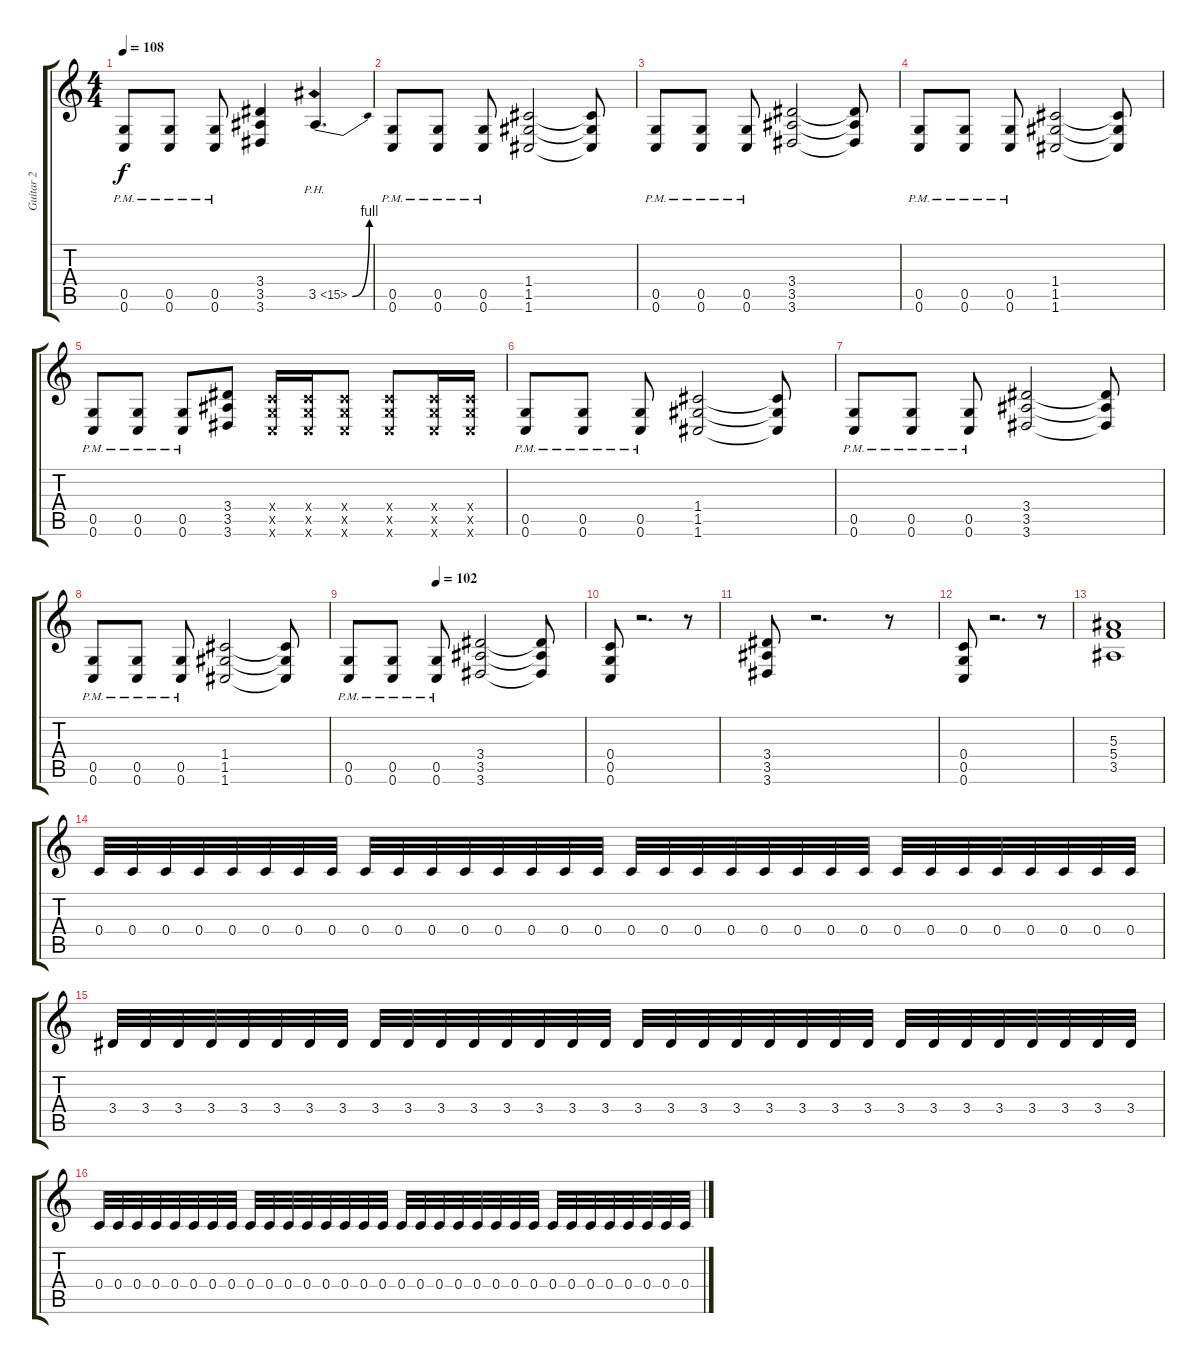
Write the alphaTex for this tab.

\track ("Guitar 2" "Guitar 2") {instrument distortionguitar}
\staff {score tabs}
\tuning (D4 A3 F3 C3 G2 C2) {hide}
\ts (4 4)
\tempo 108
\clef g2
\ks c
(0.5{pm} 0.6{pm}).8{dy f} (0.5{pm} 0.6{pm}).8 (0.5{pm} 0.6{pm}).8 (3.4 3.5 3.6).4 3.5{be (bend 0 0 60 4) ph 12}.4{d} |
(0.5{pm} 0.6{pm}).8 (0.5{pm} 0.6{pm}).8 (0.5{pm} 0.6{pm}).8 (1.4 1.5 1.6).2 (1.4{t} 1.5{t} 1.6{t}).8 |
(0.5{pm} 0.6{pm}).8 (0.5{pm} 0.6{pm}).8 (0.5{pm} 0.6{pm}).8 (3.4 3.5 3.6).2 (3.4{t} 3.5{t} 3.6{t}).8 |
(0.5{pm} 0.6{pm}).8 (0.5{pm} 0.6{pm}).8 (0.5{pm} 0.6{pm}).8 (1.4 1.5 1.6).2 (1.4{t} 1.5{t} 1.6{t}).8 |
(0.5{pm} 0.6{pm}).8 (0.5{pm} 0.6{pm}).8 (0.5{pm} 0.6{pm}).8 (3.4 3.5 3.6).8 (0.4{x} 0.5{x} 0.6{x}).16 (0.4{x} 0.5{x} 0.6{x}).16 (0.4{x} 0.5{x} 0.6{x}).8 (0.4{x} 0.5{x} 0.6{x}).8 (0.4{x} 0.5{x} 0.6{x}).16 (0.4{x} 0.5{x} 0.6{x}).16 |
(0.5{pm} 0.6{pm}).8 (0.5{pm} 0.6{pm}).8 (0.5{pm} 0.6{pm}).8 (1.4 1.5 1.6).2 (1.4{t} 1.5{t} 1.6{t}).8 |
(0.5{pm} 0.6{pm}).8 (0.5{pm} 0.6{pm}).8 (0.5{pm} 0.6{pm}).8 (3.4 3.5 3.6).2 (3.4{t} 3.5{t} 3.6{t}).8 |
(0.5{pm} 0.6{pm}).8 (0.5{pm} 0.6{pm}).8 (0.5{pm} 0.6{pm}).8 (1.4 1.5 1.6).2 (1.4{t} 1.5{t} 1.6{t}).8 |
\tempo (102 0.375)
(0.5{pm} 0.6{pm}).8 (0.5{pm} 0.6{pm}).8 (0.5{pm} 0.6{pm}).8 (3.4 3.5 3.6).2 (3.4{t} 3.5{t} 3.6{t}).8 |
(0.4 0.5 0.6).8 r.2{d} r.8 |
(3.4 3.5 3.6).8 r.2{d} r.8 |
(0.4 0.5 0.6).8 r.2{d} r.8 |
(5.3 5.4 3.5).1 |
0.4.32 0.4.32 0.4.32 0.4.32 0.4.32 0.4.32 0.4.32 0.4.32 0.4.32 0.4.32 0.4.32 0.4.32 0.4.32 0.4.32 0.4.32 0.4.32 0.4.32 0.4.32 0.4.32 0.4.32 0.4.32 0.4.32 0.4.32 0.4.32 0.4.32 0.4.32 0.4.32 0.4.32 0.4.32 0.4.32 0.4.32 0.4.32 |
3.4.32 3.4.32 3.4.32 3.4.32 3.4.32 3.4.32 3.4.32 3.4.32 3.4.32 3.4.32 3.4.32 3.4.32 3.4.32 3.4.32 3.4.32 3.4.32 3.4.32 3.4.32 3.4.32 3.4.32 3.4.32 3.4.32 3.4.32 3.4.32 3.4.32 3.4.32 3.4.32 3.4.32 3.4.32 3.4.32 3.4.32 3.4.32 |
0.4.32 0.4.32 0.4.32 0.4.32 0.4.32 0.4.32 0.4.32 0.4.32 0.4.32 0.4.32 0.4.32 0.4.32 0.4.32 0.4.32 0.4.32 0.4.32 0.4.32 0.4.32 0.4.32 0.4.32 0.4.32 0.4.32 0.4.32 0.4.32 0.4.32 0.4.32 0.4.32 0.4.32 0.4.32 0.4.32 0.4.32 0.4.32
